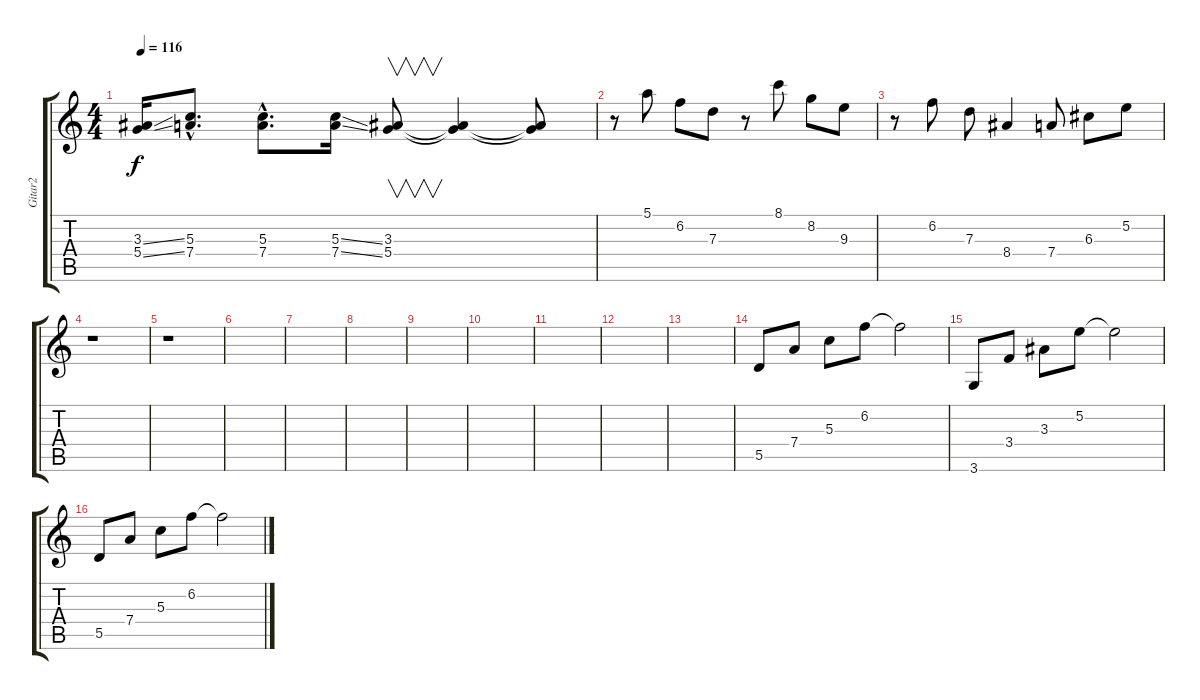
\track ("Gitar2" "Gitar2") {instrument electricguitarclean}
\staff {score tabs}
\tuning (E4 B3 G3 D3 A2 E2) {hide}
\ts (4 4)
\tempo 116
\clef g2
\ks c
(3.3{ss} 5.4{ss}).16{dy f} (5.3{hac} 7.4{hac}).8{d} (5.3{hac} 7.4{hac}).8{d} (5.3{ss} 7.4{ss}).16 (3.3 5.4).8{v} (3.3{t} 5.4{t}).4 (3.3{t} 5.4{t}).8 |
r.8 5.1.8 6.2.8 7.3.8 r.8 8.1.8 8.2.8 9.3.8 |
r.8 6.2.8 7.3.8 8.4.4 7.4.8 6.3.8 5.2.8 |
r.1 |
r.1 |
|
|
|
|
|
|
|
|
5.5.8 7.4.8 5.3.8 6.2.8 6.2{t}.2 |
3.6.8 3.4.8 3.3.8 5.2.8 5.2{t}.2 |
5.5.8 7.4.8 5.3.8 6.2.8 6.2{t}.2
